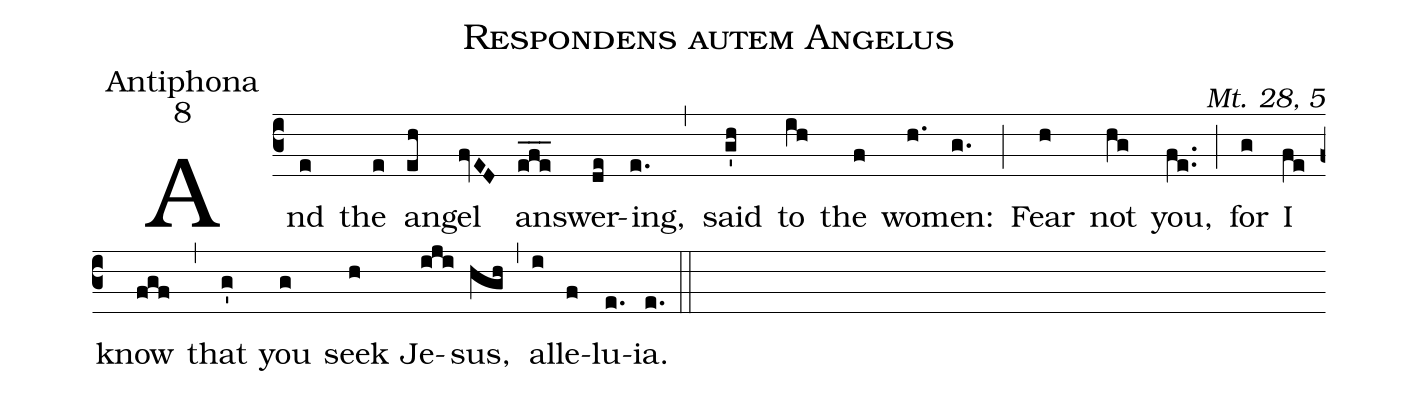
name: Respondens autem Angelus;
office-part: Antiphona;
mode: 8;
commentary: Mt. 28, 5;
%%
(c3)And(e) the(e) an(eh)gel(fvED) an(efe___)swer(de)ing,(e.) (,) said(g'h) to(ih) the(f) wom(h.)en:(g.) (;) Fear(h) not(hg) you,(fe..) (;) for(g) I(fe) know(fgf) (,) that(g') you(g) seek(h) Je(iji)sus,(hgh) (,) al(i)le(f)lu(e.)ia.(e.) (::)
